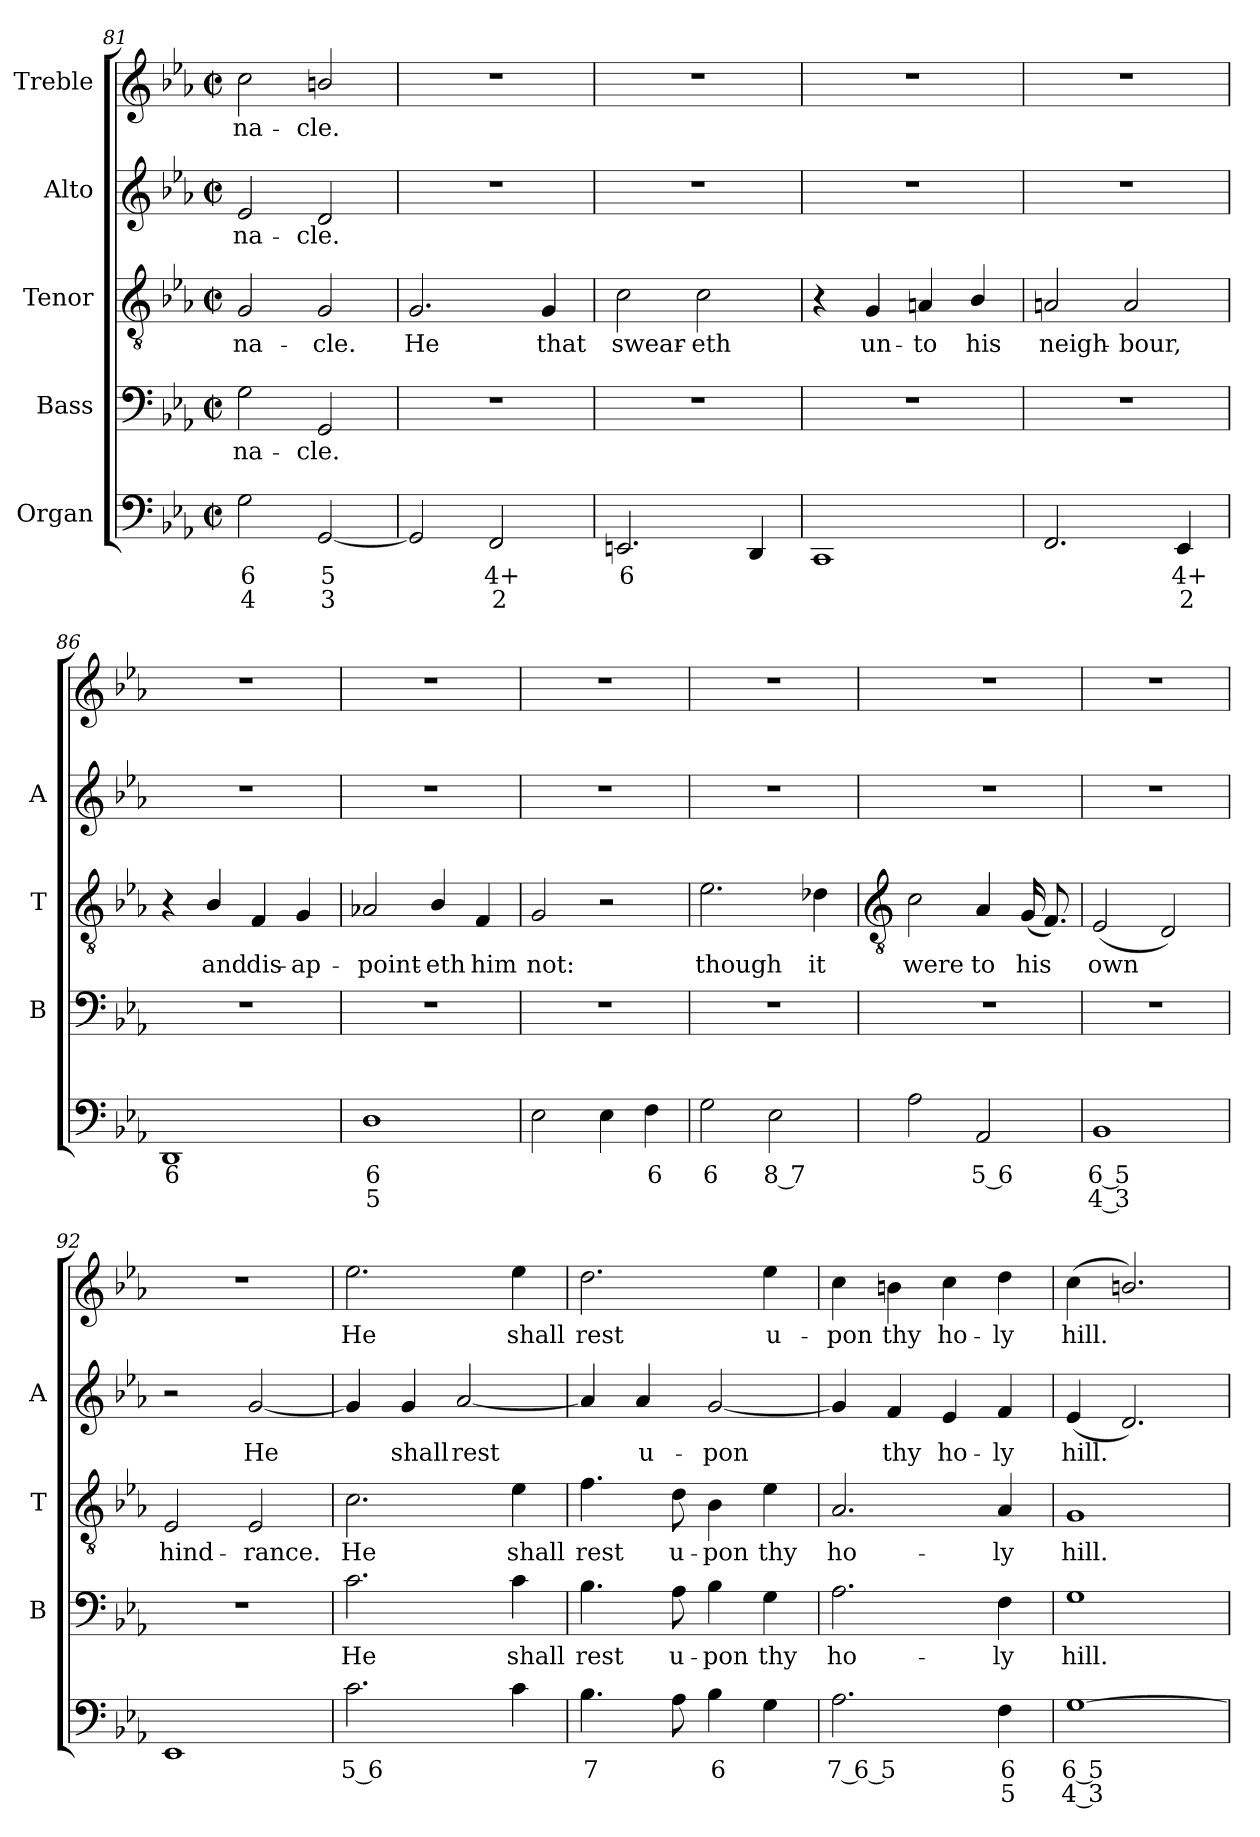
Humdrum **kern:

**kern	**text	**text	**kern	**text	**kern	**text	**kern	**text	**kern	**text
*part5	*part5	*part5	*part4	*part4	*part3	*part3	*part2	*part2	*part1	*part1
*staff5	*staff5	*staff5	*staff4	*staff4	*staff3	*staff3	*staff2	*staff2	*staff1	*staff1
*I"Organ	*	*	*I"Bass	*	*I"Tenor	*	*I"Alto	*	*I"Treble	*
*	*	*	*I'B	*	*I'T	*	*I'A	*	*	*
!!LO:LB:g=z
*clefF4	*	*	*clefF4	*	*clefGv2	*	*clefG2	*	*clefG2	*
*k[b-e-a-]	*	*	*k[b-e-a-]	*	*k[b-e-a-]	*	*k[b-e-a-]	*	*k[b-e-a-]	*
*E-:	*	*	*E-:	*	*E-:	*	*E-:	*	*E-:	*
*M2/2	*	*	*M2/2	*	*M2/2	*	*M2/2	*	*M2/2	*
*met(c|)	*	*	*met(c|)	*	*met(c|)	*	*met(c|)	*	*met(c|)	*
=81	=81	=81	=81	=81	=81	=81	=81	=81	=81	=81
!	!LO:LY:b	!LO:LY:b	!	!LO:LY:b	!	!LO:LY:b	!	!LO:LY:b	!	!LO:LY:b
2G	6	4	2G	-na-	2G	-na-	2e-	-na-	2cc	-na-
!	!LO:LY:b	!LO:LY:b	!	!LO:LY:b	!	!LO:LY:b	!	!LO:LY:b	!	!LO:LY:b
[2GG	5	3	2GG	-cle.	2G	-cle.	2d	-cle.	2bn/	-cle.
=82	=82	=82	=82	=82	=82	=82	=82	=82	=82	=82
!	!	!	!	!	!	!LO:LY:b	!	!	!	!
2GG]	.	.	1r	.	2.G	He	1r	.	1r	.
!	!LO:LY:b	!LO:LY:b	!	!	!	!	!	!	!	!
2FF	4+	2	.	.	.	.	.	.	.	.
!	!	!	!	!	!	!LO:LY:b	!	!	!	!
.	.	.	.	.	4G	that	.	.	.	.
=83	=83	=83	=83	=83	=83	=83	=83	=83	=83	=83
!	!LO:LY:b	!	!	!	!	!LO:LY:b	!	!	!	!
2.EEn	6	.	1r	.	2c	swear-	1r	.	1r	.
!	!	!	!	!	!	!LO:LY:b	!	!	!	!
.	.	.	.	.	2c	-eth	.	.	.	.
4DD	.	.	.	.	.	.	.	.	.	.
=84	=84	=84	=84	=84	=84	=84	=84	=84	=84	=84
1CC	.	.	1r	.	4r	.	1r	.	1r	.
!	!	!	!	!	!	!LO:LY:b	!	!	!	!
.	.	.	.	.	4G	un-	.	.	.	.
!	!	!	!	!	!	!LO:LY:b	!	!	!	!
.	.	.	.	.	4An	-to	.	.	.	.
!	!	!	!	!	!	!LO:LY:b	!	!	!	!
.	.	.	.	.	4B-/	his	.	.	.	.
=85	=85	=85	=85	=85	=85	=85	=85	=85	=85	=85
!	!	!	!	!	!	!LO:LY:b	!	!	!	!
2.FF	.	.	1r	.	2An	neigh-	1r	.	1r	.
!	!	!	!	!	!	!LO:LY:b	!	!	!	!
.	.	.	.	.	2A	-bour,	.	.	.	.
!	!LO:LY:b	!LO:LY:b	!	!	!	!	!	!	!	!
4EE-	4+	2	.	.	.	.	.	.	.	.
=86	=86	=86	=86	=86	=86	=86	=86	=86	=86	=86
!	!LO:LY:b	!	!	!	!	!	!	!	!	!
1DD	6	.	1r	.	4r	.	1r	.	1r	.
!	!	!	!	!	!	!LO:LY:b	!	!	!	!
.	.	.	.	.	4B-/	and	.	.	.	.
!	!	!	!	!	!	!LO:LY:b	!	!	!	!
.	.	.	.	.	4F	dis-	.	.	.	.
!	!	!	!	!	!	!LO:LY:b	!	!	!	!
.	.	.	.	.	4G	-ap-	.	.	.	.
=87	=87	=87	=87	=87	=87	=87	=87	=87	=87	=87
!	!LO:LY:b	!LO:LY:b	!	!	!	!LO:LY:b	!	!	!	!
1D	6	5	1r	.	2A-X	-point-	1r	.	1r	.
!	!	!	!	!	!	!LO:LY:b	!	!	!	!
.	.	.	.	.	4B-/	-eth	.	.	.	.
!	!	!	!	!	!	!LO:LY:b	!	!	!	!
.	.	.	.	.	4F	him	.	.	.	.
=88	=88	=88	=88	=88	=88	=88	=88	=88	=88	=88
!	!	!	!	!	!	!LO:LY:b	!	!	!	!
2E-	.	.	1r	.	2G	not:	1r	.	1r	.
4E-	.	.	.	.	2r	.	.	.	.	.
!	!LO:LY:b	!	!	!	!	!	!	!	!	!
4F	6	.	.	.	.	.	.	.	.	.
=89	=89	=89	=89	=89	=89	=89	=89	=89	=89	=89
!	!LO:LY:b	!	!	!	!	!LO:LY:b	!	!	!	!
2G	6	.	1r	.	2.e-	though	1r	.	1r	.
!	!LO:LY:b	!	!	!	!	!	!	!	!	!
2E-	8 7	.	.	.	.	.	.	.	.	.
!	!	!	!	!	!	!LO:LY:b	!	!	!	!
.	.	.	.	.	4d-X	it	.	.	.	.
!!LO:LB:g=z
=90	=90	=90	=90	=90	=90	=90	=90	=90	=90	=90
*	*	*	*	*	*clefGv2	*	*	*	*	*
!	!	!	!	!	!	!LO:LY:b	!	!	!	!
2A-	.	.	1r	.	2c	were	1r	.	1r	.
!	!LO:LY:b	!	!	!	!	!LO:LY:b	!	!	!	!
2AA-	5 6	.	.	.	4A-	to	.	.	.	.
!	!	!	!	!	!	!LO:LY:b	!	!	!	!
.	.	.	.	.	(<16GLL	his	.	.	.	.
.	.	.	.	.	8.FJ)	.	.	.	.	.
=91	=91	=91	=91	=91	=91	=91	=91	=91	=91	=91
!	!LO:LY:b	!LO:LY:b	!	!	!	!LO:LY:b	!	!	!	!
1BB-	6 5	4 3	1r	.	(<2E-	own	1r	.	1r	.
.	.	.	.	.	2D)	.	.	.	.	.
=92	=92	=92	=92	=92	=92	=92	=92	=92	=92	=92
!	!	!	!	!	!	!LO:LY:b	!	!	!	!
1EE-	.	.	1r	.	2E-	hind-	2r	.	1r	.
!	!	!	!	!	!	!LO:LY:b	!	!LO:LY:b	!	!
.	.	.	.	.	2E-	-rance.	[2g	He	.	.
=93	=93	=93	=93	=93	=93	=93	=93	=93	=93	=93
!	!LO:LY:b	!	!	!LO:LY:b	!	!LO:LY:b	!	!	!	!LO:LY:b
2.c	5 6	.	2.c	He	2.c	He	4g]	.	2.ee-	He
!	!	!	!	!	!	!	!	!LO:LY:b	!	!
.	.	.	.	.	.	.	4g	shall	.	.
!	!	!	!	!	!	!	!	!LO:LY:b	!	!
.	.	.	.	.	.	.	[2a-	rest	.	.
!	!	!	!	!LO:LY:b	!	!LO:LY:b	!	!	!	!LO:LY:b
4c	.	.	4c	shall	4e-	shall	.	.	4ee-	shall
=94	=94	=94	=94	=94	=94	=94	=94	=94	=94	=94
!	!LO:LY:b	!	!	!LO:LY:b	!	!LO:LY:b	!	!	!	!LO:LY:b
4.B-	7	.	4.B-	rest	4.f	rest	4a-]	.	2.dd	rest
!	!	!	!	!	!	!	!	!LO:LY:b	!	!
.	.	.	.	.	.	.	4a-	u-	.	.
!	!	!	!	!LO:LY:b	!	!LO:LY:b	!	!	!	!
8A-	.	.	8A-	u-	8d	u-	.	.	.	.
!	!LO:LY:b	!	!	!LO:LY:b	!	!LO:LY:b	!	!LO:LY:b	!	!
4B-	6	.	4B-	-pon	4B-	-pon	[2g	-pon	.	.
!	!	!	!	!LO:LY:b	!	!LO:LY:b	!	!	!	!LO:LY:b
4G	.	.	4G	thy	4e-	thy	.	.	4ee-	u-
=95	=95	=95	=95	=95	=95	=95	=95	=95	=95	=95
!	!LO:LY:b	!	!	!LO:LY:b	!	!LO:LY:b	!	!	!	!LO:LY:b
2.A-	7 6 5	.	2.A-	ho-	2.A-	ho-	4g]	.	4cc	-pon
!	!	!	!	!	!	!	!	!LO:LY:b	!	!LO:LY:b
.	.	.	.	.	.	.	4f	thy	4bn	thy
!	!	!	!	!	!	!	!	!LO:LY:b	!	!LO:LY:b
.	.	.	.	.	.	.	4e-	ho-	4cc	ho-
!	!LO:LY:b	!LO:LY:b	!	!LO:LY:b	!	!LO:LY:b	!	!LO:LY:b	!	!LO:LY:b
4F	6	5	4F	-ly	4A-	-ly	4f	-ly	4dd	-ly
=96	=96	=96	=96	=96	=96	=96	=96	=96	=96	=96
!	!LO:LY:b	!LO:LY:b	!	!LO:LY:b	!	!LO:LY:b	!	!LO:LY:b	!	!LO:LY:b
[1G	6 5	4 3	1G	hill.	1G	hill.	(<4e-	hill.	(<4cc	hill.
.	.	.	.	.	.	.	2.d)	.	2.bn/)	.
=	=	=	=	=	=	=	=	=	=	=
*-	*-	*-	*-	*-	*-	*-	*-	*-	*-	*-
